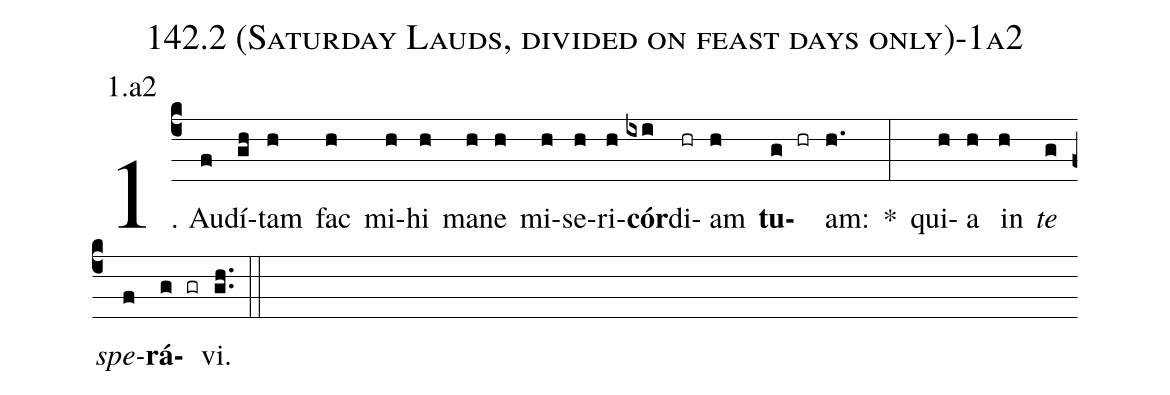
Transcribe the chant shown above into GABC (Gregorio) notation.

name: 142.2 (Saturday Lauds, divided on feast days only)-1a2;
annotation: 1.a2;
%%
(c4)1. Au(f)dí(gh)tam(h) fac(h) mi(h)hi(h) ma(h)ne(h) mi(h)se(h)ri(h)<b>cór</b>(ixi)di(hr)am(h) <b>tu</b>(g hr)am:(h.) *(:) qui(h)a(h) in(h) <i>te</i>(g) <i>spe</i>(f)<b>rá</b>(g gr)vi.(gh..) (::)
